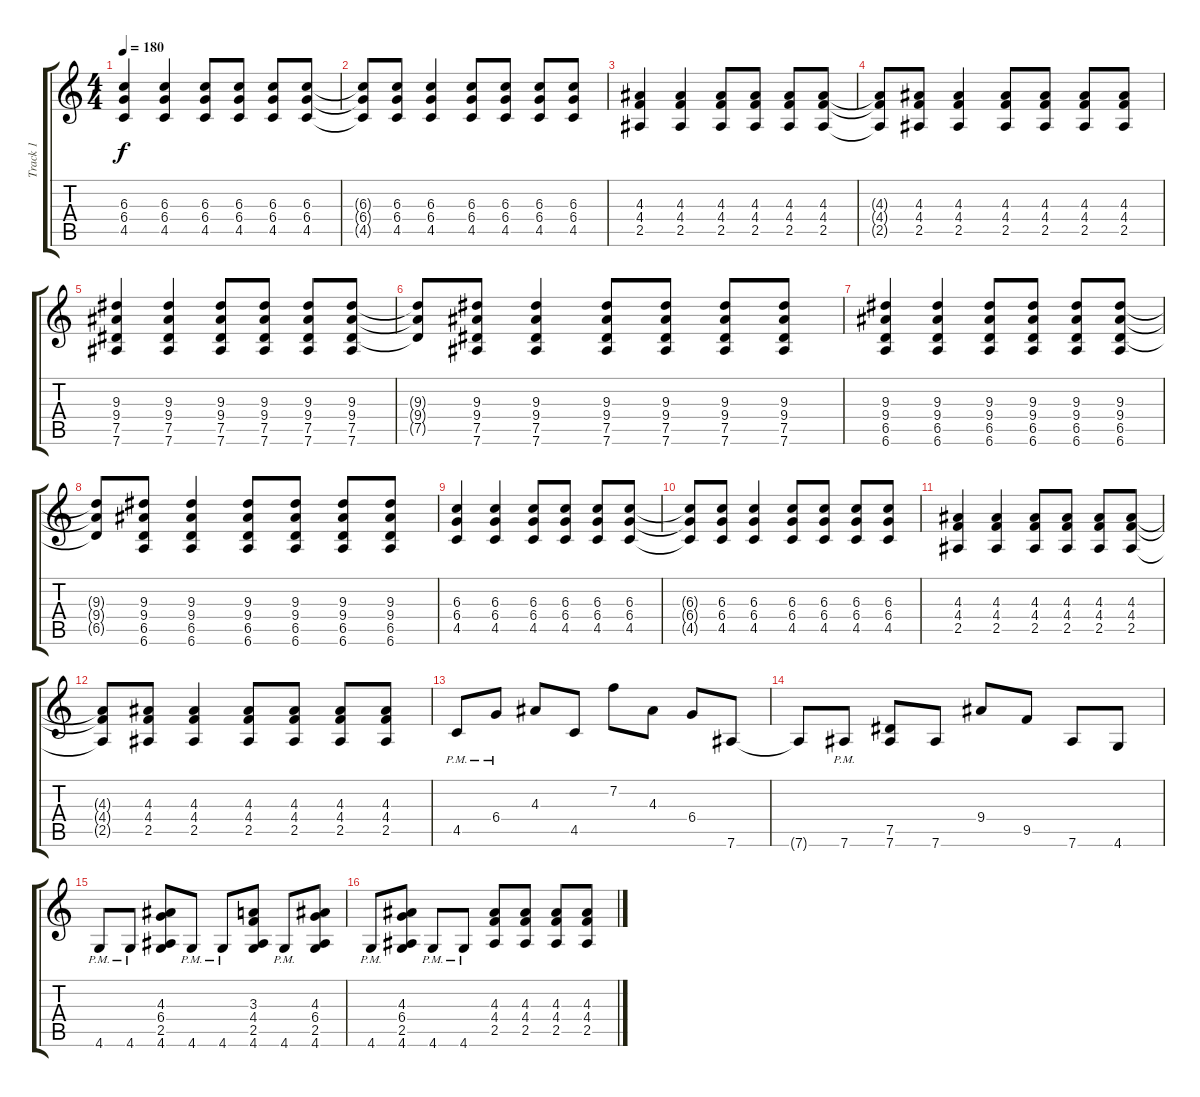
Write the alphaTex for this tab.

\track ("Track 1" "Track 1") {instrument distortionguitar}
\staff {score tabs}
\tuning (Eb4 Bb3 Gb3 Db3 Ab2 Eb2) {hide}
\ts (4 4)
\tempo 180
\clef g2
\ks c
(6.3 6.4 4.5).4{dy f} (6.3 6.4 4.5).4 (6.3 6.4 4.5).8 (6.3 6.4 4.5).8 (6.3 6.4 4.5).8 (6.3 6.4 4.5).8 |
(6.3{t} 6.4{t} 4.5{t}).8 (6.3 6.4 4.5).8 (6.3 6.4 4.5).4 (6.3 6.4 4.5).8 (6.3 6.4 4.5).8 (6.3 6.4 4.5).8 (6.3 6.4 4.5).8 |
(4.3 4.4 2.5).4 (4.3 4.4 2.5).4 (4.3 4.4 2.5).8 (4.3 4.4 2.5).8 (4.3 4.4 2.5).8 (4.3 4.4 2.5).8 |
(4.3{t} 4.4{t} 2.5{t}).8 (4.3 4.4 2.5).8 (4.3 4.4 2.5).4 (4.3 4.4 2.5).8 (4.3 4.4 2.5).8 (4.3 4.4 2.5).8 (4.3 4.4 2.5).8 |
(9.3 9.4 7.5 7.6).4 (9.3 9.4 7.5 7.6).4 (9.3 9.4 7.5 7.6).8 (9.3 9.4 7.5 7.6).8 (9.3 9.4 7.5 7.6).8 (9.3 9.4 7.5 7.6).8 |
(9.3{t} 9.4{t} 7.5{t}).8 (9.3 9.4 7.5 7.6).8 (9.3 9.4 7.5 7.6).4 (9.3 9.4 7.5 7.6).8 (9.3 9.4 7.5 7.6).8 (9.3 9.4 7.5 7.6).8 (9.3 9.4 7.5 7.6).8 |
(9.3 9.4 6.5 6.6).4 (9.3 9.4 6.5 6.6).4 (9.3 9.4 6.5 6.6).8 (9.3 9.4 6.5 6.6).8 (9.3 9.4 6.5 6.6).8 (9.3 9.4 6.5 6.6).8 |
(9.3{t} 9.4{t} 6.5{t}).8 (9.3 9.4 6.5 6.6).8 (9.3 9.4 6.5 6.6).4 (9.3 9.4 6.5 6.6).8 (9.3 9.4 6.5 6.6).8 (9.3 9.4 6.5 6.6).8 (9.3 9.4 6.5 6.6).8 |
(6.3 6.4 4.5).4 (6.3 6.4 4.5).4 (6.3 6.4 4.5).8 (6.3 6.4 4.5).8 (6.3 6.4 4.5).8 (6.3 6.4 4.5).8 |
(6.3{t} 6.4{t} 4.5{t}).8 (6.3 6.4 4.5).8 (6.3 6.4 4.5).4 (6.3 6.4 4.5).8 (6.3 6.4 4.5).8 (6.3 6.4 4.5).8 (6.3 6.4 4.5).8 |
(4.3 4.4 2.5).4 (4.3 4.4 2.5).4 (4.3 4.4 2.5).8 (4.3 4.4 2.5).8 (4.3 4.4 2.5).8 (4.3 4.4 2.5).8 |
(4.3{t} 4.4{t} 2.5{t}).8 (4.3 4.4 2.5).8 (4.3 4.4 2.5).4 (4.3 4.4 2.5).8 (4.3 4.4 2.5).8 (4.3 4.4 2.5).8 (4.3 4.4 2.5).8 |
4.5{pm}.8 6.4{pm}.8 4.3.8 4.5.8 7.2.8 4.3.8 6.4.8 7.6.8 |
7.6{t}.8 7.6{pm}.8 (7.5 7.6).8 7.6.8 9.4.8 9.5.8 7.6.8 4.6.8 |
4.6{pm}.8 4.6{pm}.8 (4.3 6.4 2.5 4.6).8 4.6{pm}.8 4.6{pm}.8 (3.3 4.4 2.5 4.6).8 4.6{pm}.8 (4.3 6.4 2.5 4.6).8 |
4.6{pm}.8 (4.3 6.4 2.5 4.6).8 4.6{pm}.8 4.6{pm}.8 (4.3 4.4 2.5).8 (4.3 4.4 2.5).8 (4.3 4.4 2.5).8 (4.3 4.4 2.5).8
